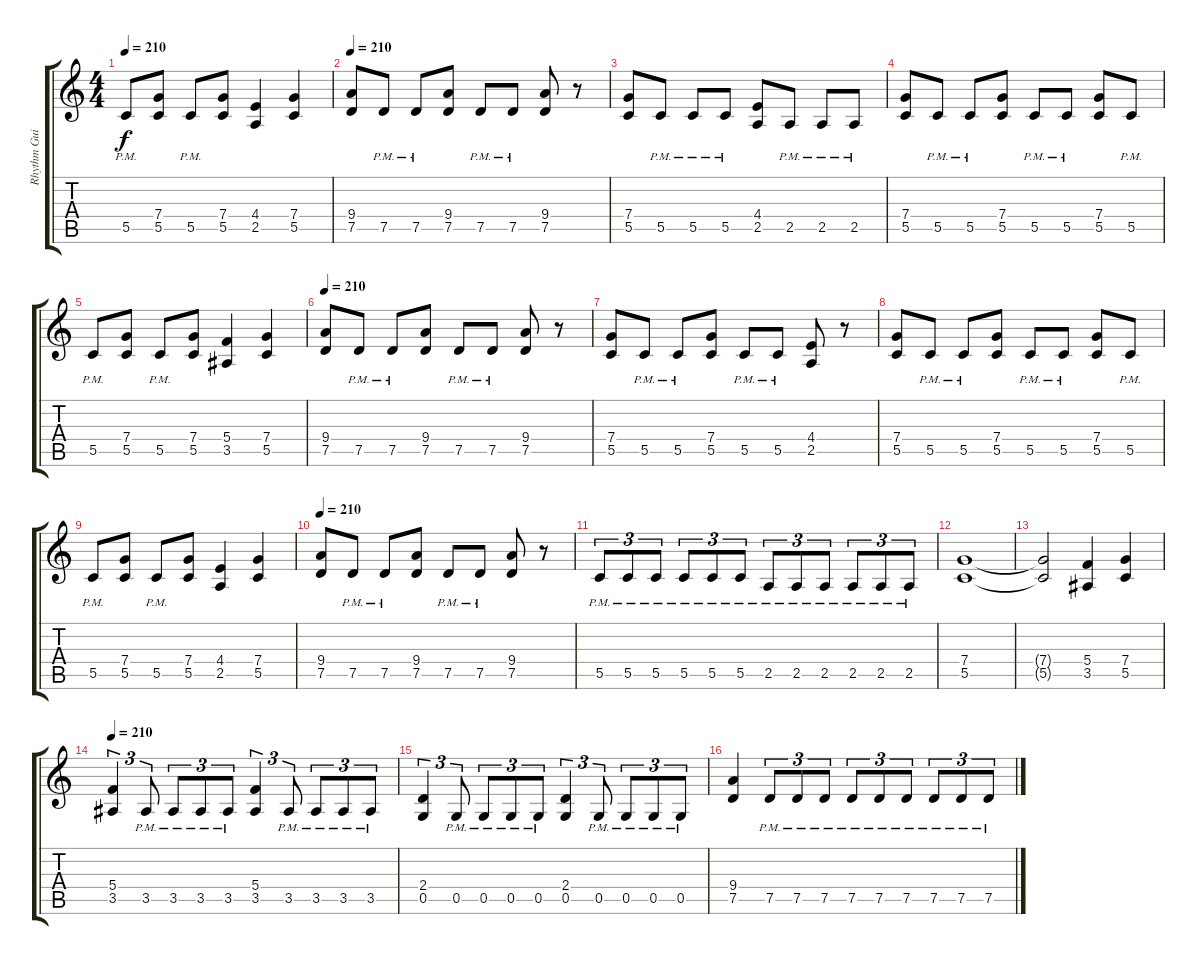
\track ("Rhythm Guitar" "Rhythm Gui") {instrument distortionguitar}
\staff {score tabs}
\tuning (D4 A3 F3 C3 G2 D2) {hide}
\ts (4 4)
\tempo 210
\clef g2
\ks c
5.5{pm}.8{dy f} (7.4 5.5).8 5.5{pm}.8 (7.4 5.5).8 (4.4 2.5).4 (7.4 5.5).4 |
\tempo 210
(9.4 7.5).8 7.5{pm}.8 7.5{pm}.8 (9.4 7.5).8 7.5{pm}.8 7.5{pm}.8 (9.4 7.5).8 r.8 |
(7.4 5.5).8 5.5{pm}.8 5.5{pm}.8 5.5{pm}.8 (4.4 2.5).8 2.5{pm}.8 2.5{pm}.8 2.5{pm}.8 |
(7.4 5.5).8 5.5{pm}.8 5.5{pm}.8 (7.4 5.5).8 5.5{pm}.8 5.5{pm}.8 (7.4 5.5).8 5.5{pm}.8 |
5.5{pm}.8 (7.4 5.5).8 5.5{pm}.8 (7.4 5.5).8 (5.4 3.5).4 (7.4 5.5).4 |
\tempo 210
(9.4 7.5).8 7.5{pm}.8 7.5{pm}.8 (9.4 7.5).8 7.5{pm}.8 7.5{pm}.8 (9.4 7.5).8 r.8 |
(7.4 5.5).8 5.5{pm}.8 5.5{pm}.8 (7.4 5.5).8 5.5{pm}.8 5.5{pm}.8 (4.4 2.5).8 r.8 |
(7.4 5.5).8 5.5{pm}.8 5.5{pm}.8 (7.4 5.5).8 5.5{pm}.8 5.5{pm}.8 (7.4 5.5).8 5.5{pm}.8 |
5.5{pm}.8 (7.4 5.5).8 5.5{pm}.8 (7.4 5.5).8 (4.4 2.5).4 (7.4 5.5).4 |
\tempo 210
(9.4 7.5).8 7.5{pm}.8 7.5{pm}.8 (9.4 7.5).8 7.5{pm}.8 7.5{pm}.8 (9.4 7.5).8 r.8 |
5.5{pm}.8{tu (3 2)} 5.5{pm}.8{tu (3 2)} 5.5{pm}.8{tu (3 2)} 5.5{pm}.8{tu (3 2)} 5.5{pm}.8{tu (3 2)} 5.5{pm}.8{tu (3 2)} 2.5{pm}.8{tu (3 2)} 2.5{pm}.8{tu (3 2)} 2.5{pm}.8{tu (3 2)} 2.5{pm}.8{tu (3 2)} 2.5{pm}.8{tu (3 2)} 2.5{pm}.8{tu (3 2)} |
(7.4 5.5).1 |
(7.4{t} 5.5{t}).2 (5.4 3.5).4 (7.4 5.5).4 |
\tempo 210
(5.4 3.5).4{tu (3 2)} 3.5{pm}.8{tu (3 2)} 3.5{pm}.8{tu (3 2)} 3.5{pm}.8{tu (3 2)} 3.5{pm}.8{tu (3 2)} (5.4 3.5).4{tu (3 2)} 3.5{pm}.8{tu (3 2)} 3.5{pm}.8{tu (3 2)} 3.5{pm}.8{tu (3 2)} 3.5{pm}.8{tu (3 2)} |
(2.4 0.5).4{tu (3 2)} 0.5{pm}.8{tu (3 2)} 0.5{pm}.8{tu (3 2)} 0.5{pm}.8{tu (3 2)} 0.5{pm}.8{tu (3 2)} (2.4 0.5).4{tu (3 2)} 0.5{pm}.8{tu (3 2)} 0.5{pm}.8{tu (3 2)} 0.5{pm}.8{tu (3 2)} 0.5{pm}.8{tu (3 2)} |
(9.4 7.5).4 7.5{pm}.8{tu (3 2)} 7.5{pm}.8{tu (3 2)} 7.5{pm}.8{tu (3 2)} 7.5{pm}.8{tu (3 2)} 7.5{pm}.8{tu (3 2)} 7.5{pm}.8{tu (3 2)} 7.5{pm}.8{tu (3 2)} 7.5{pm}.8{tu (3 2)} 7.5{pm}.8{tu (3 2)}
